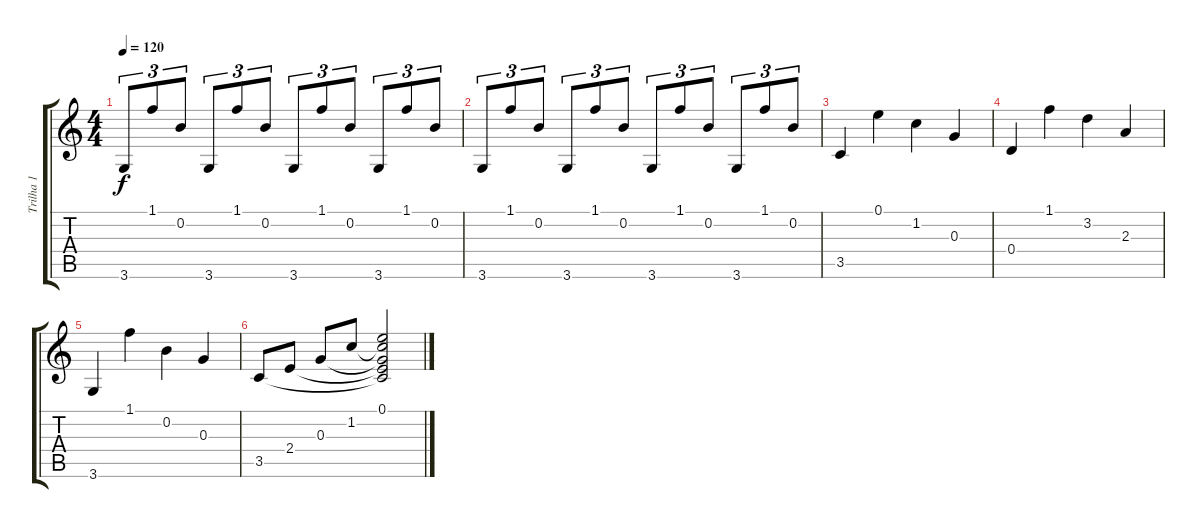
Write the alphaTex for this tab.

\track ("Trilha 1" "Trilha 1") {instrument acousticguitarsteel}
\staff {score tabs}
\tuning (E4 B3 G3 D3 A2 E2) {hide}
\ts (4 4)
\tempo 120
\clef g2
\ks c
3.6.8{tu (3 2) dy f} 1.1.8{tu (3 2)} 0.2.8{tu (3 2)} 3.6.8{tu (3 2)} 1.1.8{tu (3 2)} 0.2.8{tu (3 2)} 3.6.8{tu (3 2)} 1.1.8{tu (3 2)} 0.2.8{tu (3 2)} 3.6.8{tu (3 2)} 1.1.8{tu (3 2)} 0.2.8{tu (3 2)} |
3.6.8{tu (3 2)} 1.1.8{tu (3 2)} 0.2.8{tu (3 2)} 3.6.8{tu (3 2)} 1.1.8{tu (3 2)} 0.2.8{tu (3 2)} 3.6.8{tu (3 2)} 1.1.8{tu (3 2)} 0.2.8{tu (3 2)} 3.6.8{tu (3 2)} 1.1.8{tu (3 2)} 0.2.8{tu (3 2)} |
3.5.4 0.1.4 1.2.4 0.3.4 |
0.4.4 1.1.4 3.2.4 2.3.4 |
3.6.4 1.1.4 0.2.4 0.3.4 |
3.5.8 2.4.8 0.3.8 1.2.8 (0.1 1.2{t} 0.3{t} 2.4{t} 3.5{t}).2
